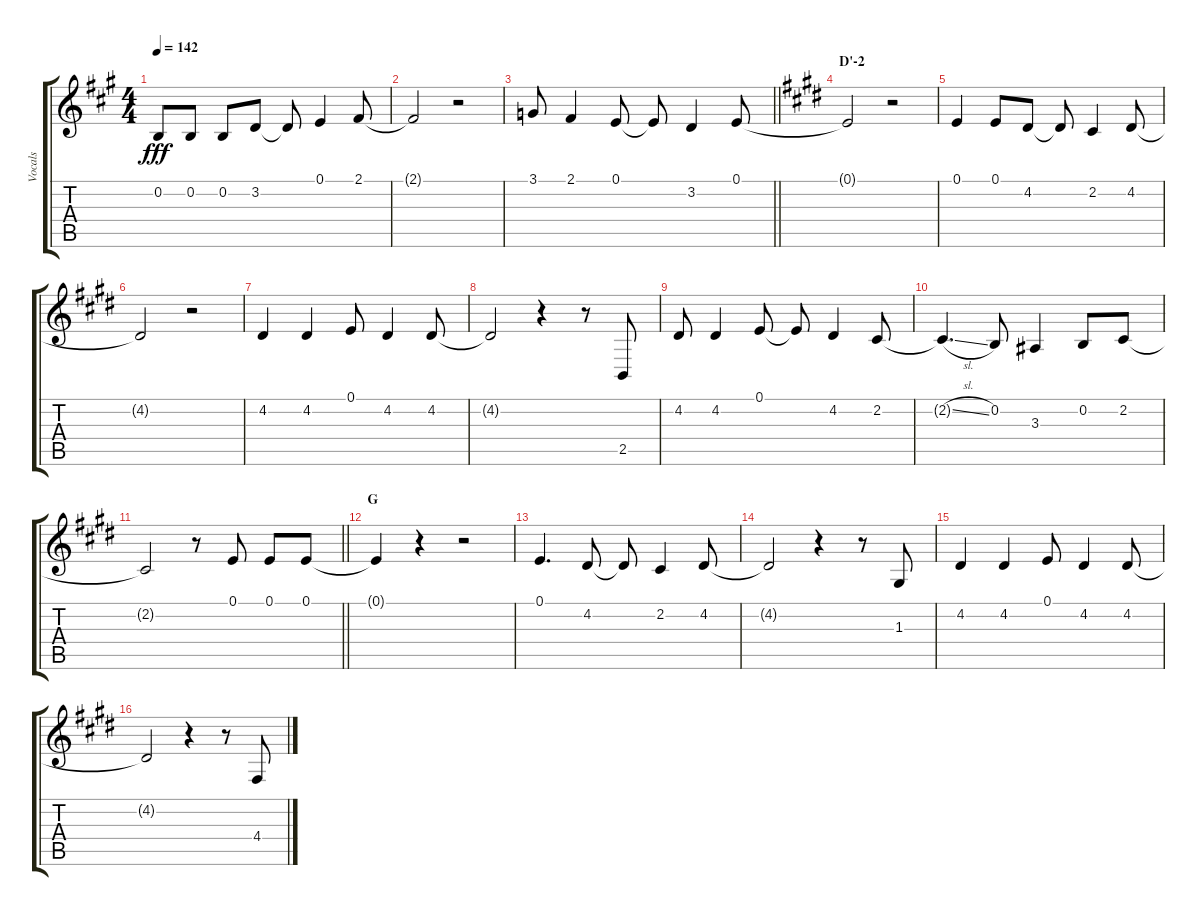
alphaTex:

\track ("Vocals" "Vocals") {instrument voiceoohs}
\staff {score tabs}
\tuning (E4 B3 G3 D3 A2 E2) {hide}
\ts (4 4)
\tempo 142
\clef g2
\ks a
0.2.8{dy fff} 0.2.8 0.2.8 3.2.8 3.2{t}.8 0.1.4 2.1.8 |
2.1{t}.2 r.2 |
\barLineRight lightlight
3.1.8 2.1.4 0.1.8 0.1{t}.8 3.2.4 0.1.8 |
\section ("" "D'-2")
\ks e
0.1{t}.2 r.2 |
0.1.4 0.1.8 4.2.8 4.2{t}.8 2.2.4 4.2.8 |
4.2{t}.2 r.2 |
4.2.4 4.2.4 0.1.8 4.2.4 4.2.8 |
4.2{t}.2 r.4 r.8 2.5.8 |
4.2.8 4.2.4 0.1.8 0.1{t}.8 4.2.4 2.2.8 |
2.2{sl t}.4{d} 0.2.8 3.3.4 0.2.8 2.2.8 |
\barLineRight lightlight
2.2{t}.2 r.8 0.1.8 0.1.8 0.1.8 |
\section ("" "G")
0.1{t}.4 r.4 r.2 |
0.1.4{d} 4.2.8 4.2{t}.8 2.2.4 4.2.8 |
4.2{t}.2 r.4 r.8 1.3.8 |
4.2.4 4.2.4 0.1.8 4.2.4 4.2.8 |
4.2{t}.2 r.4 r.8 4.4.8
